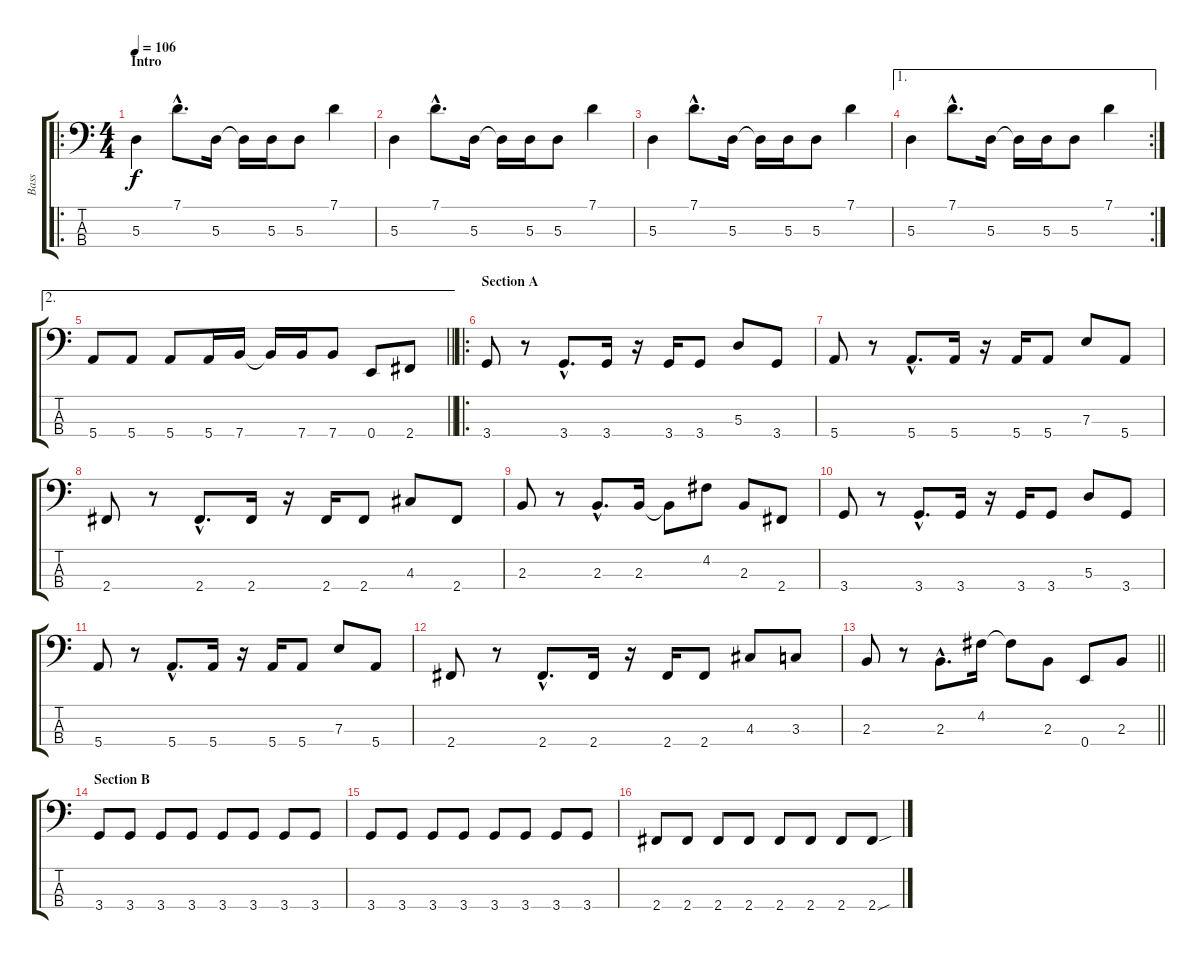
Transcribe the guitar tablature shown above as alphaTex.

\track ("Bass" "Bass") {instrument electricbassfinger}
\staff {score tabs}
\tuning (G2 D2 A1 E1) {hide}
\ro
\ts (4 4)
\section ("" "Intro")
\tempo 106
\clef f4
\ks c
5.3.4{dy f instrument electricbassfinger} 7.1{hac}.8{d} 5.3.16 5.3{t}.16 5.3.16 5.3.8 7.1.4 |
5.3.4 7.1{hac}.8{d} 5.3.16 5.3{t}.16 5.3.16 5.3.8 7.1.4 |
5.3.4 7.1{hac}.8{d} 5.3.16 5.3{t}.16 5.3.16 5.3.8 7.1.4 |
\ae 1
\rc 2
5.3.4 7.1{hac}.8{d} 5.3.16 5.3{t}.16 5.3.16 5.3.8 7.1.4 |
\ae 2
\barLineRight lightlight
5.4.8 5.4.8 5.4.8 5.4.16 7.4.16 7.4{t}.16 7.4.16 7.4.8 0.4.8 2.4.8 |
\ro
\section ("" "Section A")
3.4.8 r.8 3.4{hac}.8{d} 3.4.16 r.16 3.4.16 3.4.8 5.3.8 3.4.8 |
5.4.8 r.8 5.4{hac}.8{d} 5.4.16 r.16 5.4.16 5.4.8 7.3.8 5.4.8 |
2.4.8 r.8 2.4{hac}.8{d} 2.4.16 r.16 2.4.16 2.4.8 4.3.8 2.4.8 |
2.3.8 r.8 2.3{hac}.8{d} 2.3.16 2.3{t}.8 4.2.8 2.3.8 2.4.8 |
3.4.8 r.8 3.4{hac}.8{d} 3.4.16 r.16 3.4.16 3.4.8 5.3.8 3.4.8 |
5.4.8 r.8 5.4{hac}.8{d} 5.4.16 r.16 5.4.16 5.4.8 7.3.8 5.4.8 |
2.4.8 r.8 2.4{hac}.8{d} 2.4.16 r.16 2.4.16 2.4.8 4.3.8 3.3.8 |
\barLineRight lightlight
2.3.8 r.8 2.3{hac}.8{d} 4.2.16 4.2{t}.8 2.3.8 0.4.8 2.3.8 |
\section ("" "Section B")
3.4.8 3.4.8 3.4.8 3.4.8 3.4.8 3.4.8 3.4.8 3.4.8 |
3.4.8 3.4.8 3.4.8 3.4.8 3.4.8 3.4.8 3.4.8 3.4.8 |
2.4.8 2.4.8 2.4.8 2.4.8 2.4.8 2.4.8 2.4.8 2.4{sou}.8
